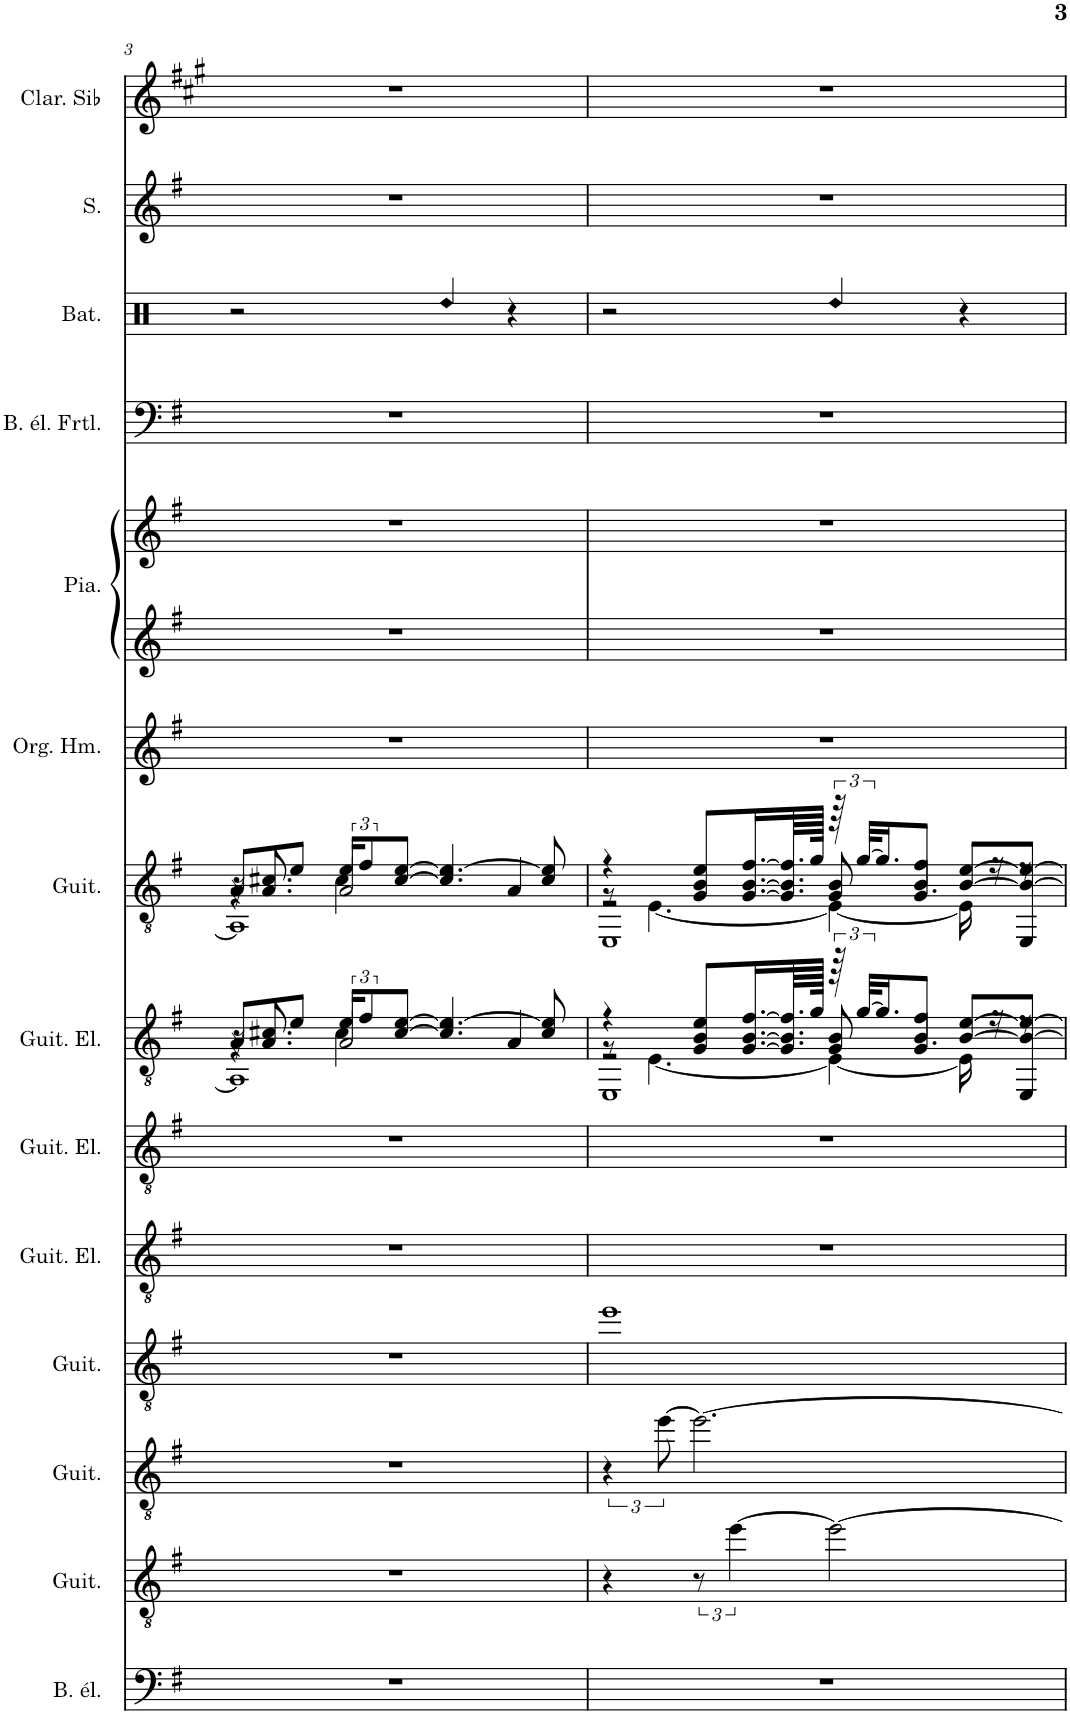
**kern	**kern	**kern	**kern	**kern	**kern	**kern	**kern	**kern	**kern	**kern	**kern	**kern	**kern	**kern
*part14	*part13	*part12	*part11	*part10	*part9	*part8	*part7	*part6	*part5	*part5	*part4	*part3	*part2	*part1
*staff15	*staff14	*staff13	*staff12	*staff11	*staff10	*staff9	*staff8	*staff7	*staff6	*staff5	*staff4	*staff3	*staff2	*staff1
*I"Basse électrique à 6 cordes, Harmoniques	*I"Guitare acoustique, �cho 2	*I"Guitare acoustique, �cho 1	*I"Guitare acoustique, Guitare 5	*I"Guitare électrique, Guitare 4	*I"Guitare électrique, Guitare 3	*I"Guitare électrique, Guitare 2	*I"Guitare acoustique, Guitare 1	*I"Orgue Hammond, Clavier 2	*I"Piano, Clavier 1	*	*I"Basse électrique fretless, Basse	*I"Batterie, Batterie	*I"Soprano, Choeurs	*I"Clarinette en Sib
*I'B. él.	*I'Guit.	*I'Guit.	*I'Guit.	*I'Guit. El.	*I'Guit. El.	*I'Guit. El.	*I'Guit.	*I'Org. Hm.	*I'Pia.	*	*I'B. él. Frtl.	*I'Bat.	*I'S.	*I'Clar. Sib
!!LO:PB:g=z
*clefF4	*clefGv2	*clefGv2	*clefGv2	*clefGv2	*clefGv2	*clefGv2	*clefGv2	*clefG2	*clefG2	*clefG2	*clefF4	*clefX	*clefG2	*clefG2
*Trd7c12	*	*	*	*	*	*	*	*	*	*	*Trd7c12	*	*	*Trd1c2
*k[f#]	*k[f#]	*k[f#]	*k[f#]	*k[f#]	*k[f#]	*k[f#]	*k[f#]	*k[f#]	*k[f#]	*k[f#]	*k[f#]	*k[]	*k[f#]	*k[f#c#g#]
*M4/4	*M4/4	*M4/4	*M4/4	*M4/4	*M4/4	*M4/4	*M4/4	*M4/4	*M4/4	*M4/4	*M4/4	*M4/4	*M4/4	*M4/4
=3	=3	=3	=3	=3	=3	=3	=3	=3	=3	=3	=3	=3	=3	=3
*	*	*	*	*	*	*^	*^	*	*	*	*	*	*	*
*	*	*	*	*	*	*	*^	*	*^	*	*	*	*	*	*	*
*	*	*	*	*	*	*	*	*^	*	*	*^	*	*	*	*	*	*	*
1r	1r	1r	1r	1r	1r	8A/L	4r	16r	1AA]	8A/L	4r	16r	1AA]	1r	1r	1r	1r	2r	1r	1r
.	.	.	.	.	.	.	.	8.A/ 8.c#X/	.	.	.	8.A/ 8.c#X/	.	.	.	.	.	.	.	.
.	.	.	.	.	.	8e/J	.	.	.	8e/J	.	.	.	.	.	.	.	.	.	.
.	.	.	.	.	.	24e/KL	4c#\	2A/	.	24e/KL	4c#\	2A/	.	.	.	.	.	.	.	.
.	.	.	.	.	.	12f#/	.	.	.	12f#/	.	.	.	.	.	.	.	.	.	.
.	.	.	.	.	.	[8c#/ [8e/J	.	.	.	[8c#/ [8e/J	.	.	.	.	.	.	.	.	.	.
!	!	!	!	!	!	!	!	!	!	!	!	!	!	!	!	!	!	!LO:N:head=diamond	!	!
.	.	.	.	.	.	4.c#/] 4.e/_	2r	.	.	4.c#/] 4.e/_	2r	.	.	.	.	.	.	4Rdd/	.	.
.	.	.	.	.	.	.	.	4A/	.	.	.	4A/	.	.	.	.	.	4r	.	.
.	.	.	.	.	.	8c#/ 8e/]	.	.	.	8c#/ 8e/]	.	.	.	.	.	.	.	.	.	.
=4	=4	=4	=4	=4	=4	=4	=4	=4	=4	=4	=4	=4	=4	=4	=4	=4	=4	=4	=4	=4
1r	4r	6r	1ee	1r	1r	4r	8r	2r	1EE	4r	8r	2r	1EE	1r	1r	1r	1r	2r	1r	1r
.	.	.	.	.	.	.	[4.E\	.	.	.	[4.E\	.	.	.	.	.	.	.	.	.
.	.	[12ee\	.	.	.	.	.	.	.	.	.	.	.	.	.	.	.	.	.	.
.	12r	2.ee\_	.	.	.	8G/ 8B/ 8e/L	.	.	.	8G/ 8B/ 8e/L	.	.	.	.	.	.	.	.	.	.
.	[6ee\	.	.	.	.	.	.	.	.	.	.	.	.	.	.	.	.	.	.	.
.	.	.	.	.	.	[16.G/ [16.B/ [16.f#/L	.	.	.	[16.G/ [16.B/ [16.f#/L	.	.	.	.	.	.	.	.	.	.
.	.	.	.	.	.	64.G/] 64.B/] 64.f#/]LL	.	.	.	64.G/] 64.B/] 64.f#/]LL	.	.	.	.	.	.	.	.	.	.
.	.	.	.	.	.	128g/JJJJk	.	.	.	128g/JJJJk	.	.	.	.	.	.	.	.	.	.
!	!	!	!	!	!	!	!	!	!	!	!	!	!	!	!	!	!	!LO:N:head=diamond	!	!
.	2ee\_	.	.	.	.	96r	4E\_	8G/ 8B/	.	96r	4E\_	8G/ 8B/	.	.	.	.	.	4Rdd/	.	.
.	.	.	.	.	.	[48g/KLL	.	.	.	[48g/KLL	.	.	.	.	.	.	.	.	.	.
.	.	.	.	.	.	16.g/J]	.	.	.	16.g/J]	.	.	.	.	.	.	.	.	.	.
.	.	.	.	.	.	8B/ 8f#/J	.	4.G/	.	8B/ 8f#/J	.	4.G/	.	.	.	.	.	.	.	.
.	.	.	.	.	.	[8B/ [8e/L	16E\]	.	.	[8B/ [8e/L	16E\]	.	.	.	.	.	.	4r	.	.
.	.	.	.	.	.	.	16r	.	.	.	16r	.	.	.	.	.	.	.	.	.
.	.	.	.	.	.	8EE/ 8B/_ 8e/_J	8r	.	.	8EE/ 8B/_ 8e/_J	8r	.	.	.	.	.	.	.	.	.
*	*	*	*	*	*	*v	*v	*v	*v	*	*	*	*	*	*	*	*	*	*	*
*	*	*	*	*	*	*	*v	*v	*v	*v	*	*	*	*	*	*	*
=	=	=	=	=	=	=	=	=	=	=	=	=	=	=
*-	*-	*-	*-	*-	*-	*-	*-	*-	*-	*-	*-	*-	*-	*-
